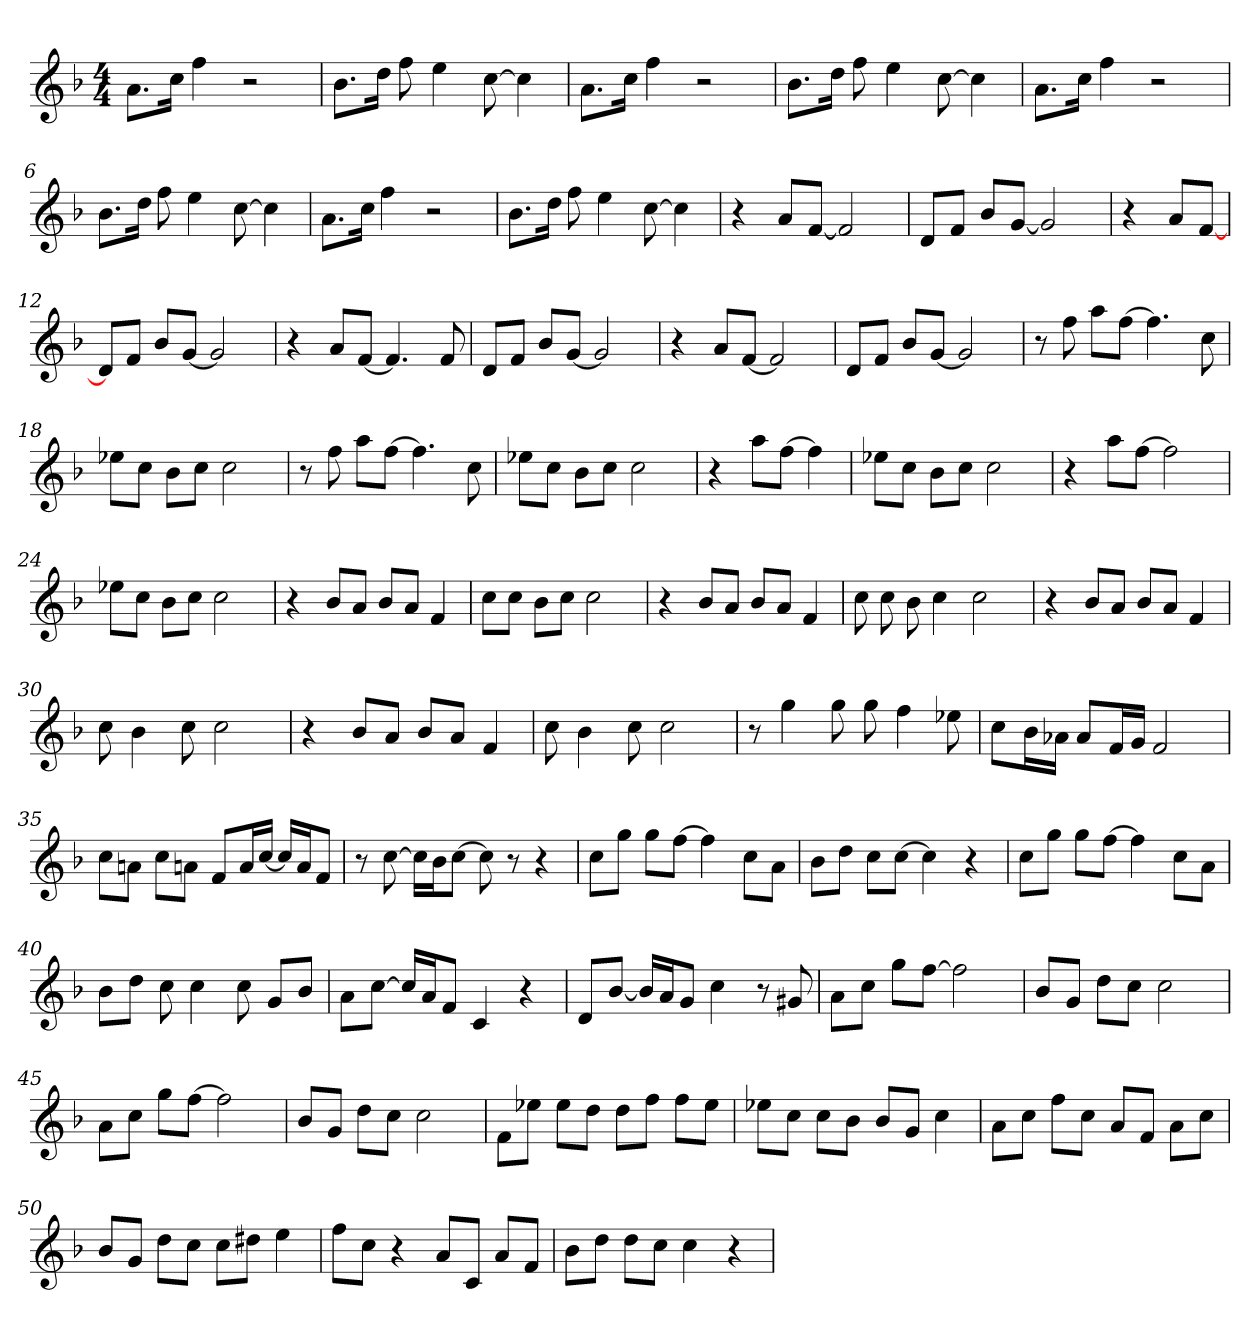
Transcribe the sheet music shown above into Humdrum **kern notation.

**kern
*part1
*staff1
*k[b-]
*M4/4
*MM120
=1
8.aL
16ccJk
4ff
2r
=2
8.b-L
16ddJk
8ff
4ee
[8cc
4cc]
=3
8.aL
16ccJk
4ff
2r
=4
8.b-L
16ddJk
8ff
4ee
[8cc
4cc]
=5
8.aL
16ccJk
4ff
2r
=6
8.b-L
16ddJk
8ff
4ee
[8cc
4cc]
=7
8.aL
16ccJk
4ff
2r
=8
8.b-L
16ddJk
8ff
4ee
[8cc
4cc]
=9
4r
8aL
[8fJ
2f]
=10
8dL
8fJ
8b-L
[8gJ
2g]
=11
4r
8aL
[8fJ
=12
8dL]
8fJ
8b-L
[8gJ
2g]
=13
4r
8aL
[8fJ
4.f]
8f
=14
8dL
8fJ
8b-L
[8gJ
2g]
=15
4r
8aL
[8fJ
2f]
=16
8dL
8fJ
8b-L
[8gJ
2g]
=17
8r
8ff
8aaL
[8ffJ
4.ff]
8cc
=18
8ee-XL
8ccJ
8b-L
8ccJ
2cc
=19
8r
8ff
8aaL
[8ffJ
4.ff]
8cc
=20
8ee-XL
8ccJ
8b-L
8ccJ
2cc
=21
4r
8aaL
[8ffJ
4ff]
=22
8ee-XL
8ccJ
8b-L
8ccJ
2cc
=23
4r
8aaL
[8ffJ
2ff]
=24
8ee-XL
8ccJ
8b-L
8ccJ
2cc
=25
4r
8b-L
8aJ
8b-L
8aJ
4f
=26
8ccL
8ccJ
8b-L
8ccJ
2cc
=27
4r
8b-L
8aJ
8b-L
8aJ
4f
=28
8cc
8cc
8b-
4cc
2cc
=29
4r
8b-L
8aJ
8b-L
8aJ
4f
=30
8cc
4b-
8cc
2cc
=31
4r
8b-L
8aJ
8b-L
8aJ
4f
=32
8cc
4b-
8cc
2cc
=33
8r
4gg
8gg
8gg
4ff
8ee-X
=34
8ccL
16b-L
16a-XJJ
8a-L
16fL
16gJJ
2f
=35
8ccL
8anJ
8ccL
8anJ
8fL
16aL
[16ccJJ
16ccLL]
16aJ
8fJ
=36
8r
[8cc
16ccLL]
16b-J
[8ccJ
8cc]
8r
4r
=37
8ccL
8ggJ
8ggL
[8ffJ
4ff]
8ccL
8aJ
=38
8b-L
8ddJ
8ccL
[8ccJ
4cc]
4r
=39
8ccL
8ggJ
8ggL
[8ffJ
4ff]
8ccL
8aJ
=40
8b-L
8ddJ
8cc
4cc
8cc
8gL
8b-J
=41
8aL
[8ccJ
16ccLL]
16aJ
8fJ
4c
4r
=42
8dL
[8b-J
16b-LL]
16aJ
8gJ
4cc
8r
8g#X
=43
8aL
8ccJ
8ggL
[8ffJ
2ff]
=44
8b-L
8gJ
8ddL
8ccJ
2cc
=45
8aL
8ccJ
8ggL
[8ffJ
2ff]
=46
8b-L
8gJ
8ddL
8ccJ
2cc
=47
8fL
8ee-XJ
8ee-L
8ddJ
8ddL
8ffJ
8ffL
8ee-J
=48
8ee-XL
8ccJ
8ccL
8b-J
8b-L
8gJ
4cc
=49
8aL
8ccJ
8ffL
8ccJ
8aL
8fJ
8aL
8ccJ
=50
8b-L
8gJ
8ddL
8ccJ
8ccL
8dd#XJ
4ee
=51
8ffL
8ccJ
4r
8aL
8cJ
8aL
8fJ
=52
8b-L
8ddJ
8ddL
8ccJ
4cc
4r
=
*-
